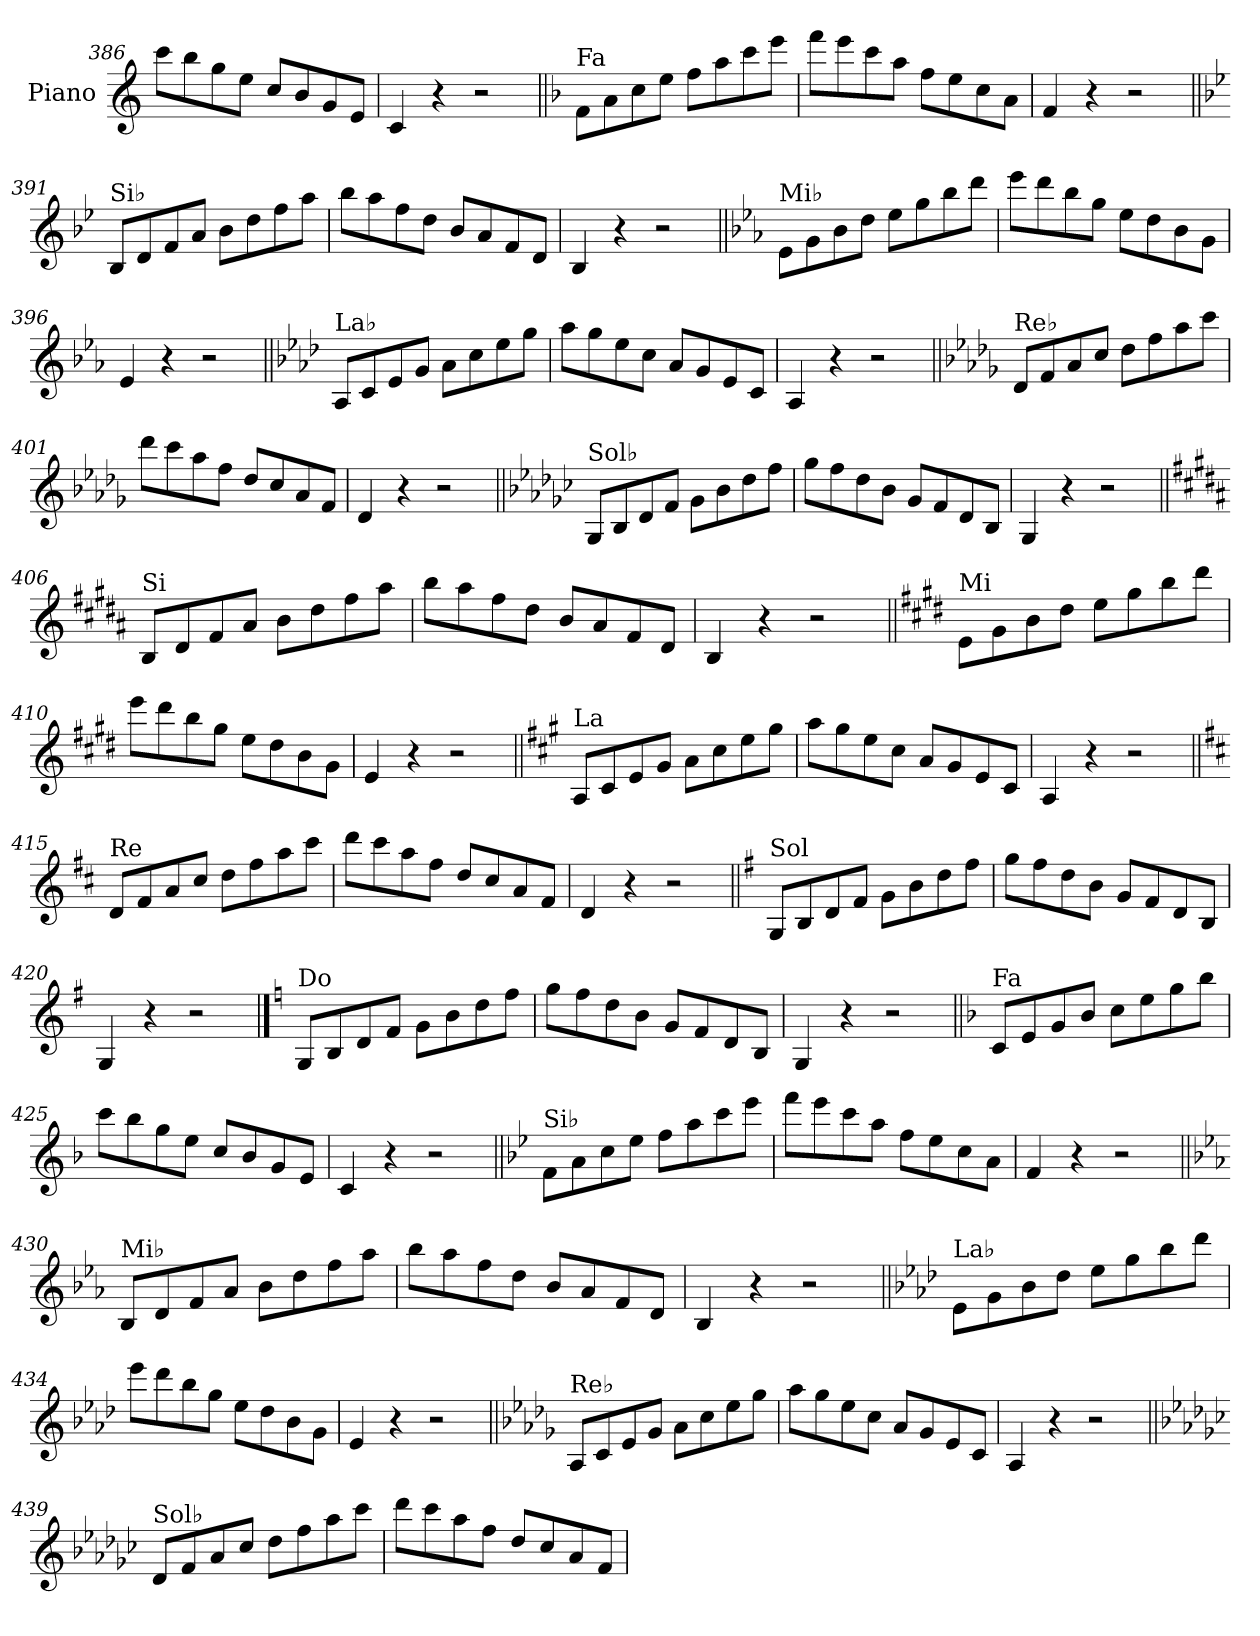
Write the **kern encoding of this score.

**kern
*part1
*staff1
*I"Piano
*I'Pno.
*clefG2
*k[]
=386
8ccc\L
8bb\
8gg\
8ee\J
8cc/L
8b/
8g/
8e/J
=387
4c/
4r
2r
=388||
*k[b-]
!LO:TX:a:t=Fa
8f\L
8a\
8cc\
8ee\J
8ff\L
8aa\
8ccc\
8eee\J
=389
8fff\L
8eee\
8ccc\
8aa\J
8ff\L
8ee\
8cc\
8a\J
=390
4f/
4r
2r
!!LO:LB:g=z
=391||
*k[b-e-]
!LO:TX:a:t=Si♭
8B-/L
8d/
8f/
8a/J
8b-\L
8dd\
8ff\
8aa\J
=392
8bb-\L
8aa\
8ff\
8dd\J
8b-/L
8a/
8f/
8d/J
=393
4B-/
4r
2r
=394||
*k[b-e-a-]
!LO:TX:a:t=Mi♭
8e-\L
8g\
8b-\
8dd\J
8ee-\L
8gg\
8bb-\
8ddd\J
=395
8eee-\L
8ddd\
8bb-\
8gg\J
8ee-\L
8dd\
8b-\
8g\J
=396
4e-/
4r
2r
!!LO:LB:g=z
=397||
*k[b-e-a-d-]
!LO:TX:a:t=La♭
8A-/L
8c/
8e-/
8g/J
8a-\L
8cc\
8ee-\
8gg\J
=398
8aa-\L
8gg\
8ee-\
8cc\J
8a-/L
8g/
8e-/
8c/J
=399
4A-/
4r
2r
=400||
*k[b-e-a-d-g-]
!LO:TX:a:t=Re♭
8d-/L
8f/
8a-/
8cc/J
8dd-\L
8ff\
8aa-\
8ccc\J
=401
8ddd-\L
8ccc\
8aa-\
8ff\J
8dd-/L
8cc/
8a-/
8f/J
=402
4d-/
4r
2r
!!LO:LB:g=z
=403||
*k[b-e-a-d-g-c-]
!LO:TX:a:t=Sol♭
8G-/L
8B-/
8d-/
8f/J
8g-\L
8b-\
8dd-\
8ff\J
=404
8gg-\L
8ff\
8dd-\
8b-\J
8g-/L
8f/
8d-/
8B-/J
=405
4G-/
4r
2r
=406||
*k[f#c#g#d#a#]
!LO:TX:a:t=Si
8B/L
8d#/
8f#/
8a#/J
8b\L
8dd#\
8ff#\
8aa#\J
=407
8bb\L
8aa#\
8ff#\
8dd#\J
8b/L
8a#/
8f#/
8d#/J
=408
4B/
4r
2r
!!LO:LB:g=z
=409||
*k[f#c#g#d#]
!LO:TX:a:t=Mi
8e\L
8g#\
8b\
8dd#\J
8ee\L
8gg#\
8bb\
8ddd#\J
=410
8eee\L
8ddd#\
8bb\
8gg#\J
8ee\L
8dd#\
8b\
8g#\J
=411
4e/
4r
2r
=412||
*k[f#c#g#]
!LO:TX:a:t=La
8A/L
8c#/
8e/
8g#/J
8a\L
8cc#\
8ee\
8gg#\J
=413
8aa\L
8gg#\
8ee\
8cc#\J
8a/L
8g#/
8e/
8c#/J
=414
4A/
4r
2r
!!LO:LB:g=z
=415||
*k[f#c#]
!LO:TX:a:t=Re
8d/L
8f#/
8a/
8cc#/J
8dd\L
8ff#\
8aa\
8ccc#\J
=416
8ddd\L
8ccc#\
8aa\
8ff#\J
8dd/L
8cc#/
8a/
8f#/J
=417
4d/
4r
2r
=418||
*k[f#]
!LO:TX:a:t=Sol
8G/L
8B/
8d/
8f#/J
8g\L
8b\
8dd\
8ff#\J
=419
8gg\L
8ff#\
8dd\
8b\J
8g/L
8f#/
8d/
8B/J
=420
4G/
4r
2r
!!LO:PB:g=z
==421
*k[]
!LO:TX:a:t=Do
8G/L
8B/
8d/
8f/J
8g\L
8b\
8dd\
8ff\J
=422
8gg\L
8ff\
8dd\
8b\J
8g/L
8f/
8d/
8B/J
=423
4G/
4r
2r
=424||
*k[b-]
!LO:TX:a:t=Fa
8c/L
8e/
8g/
8b-/J
8cc\L
8ee\
8gg\
8bb-\J
=425
8ccc\L
8bb-\
8gg\
8ee\J
8cc/L
8b-/
8g/
8e/J
=426
4c/
4r
2r
!!LO:LB:g=z
=427||
*k[b-e-]
!LO:TX:a:t=Si♭
8f\L
8a\
8cc\
8ee-\J
8ff\L
8aa\
8ccc\
8eee-\J
=428
8fff\L
8eee-\
8ccc\
8aa\J
8ff\L
8ee-\
8cc\
8a\J
=429
4f/
4r
2r
=430||
*k[b-e-a-]
!LO:TX:a:t=Mi♭
8B-/L
8d/
8f/
8a-/J
8b-\L
8dd\
8ff\
8aa-\J
=431
8bb-\L
8aa-\
8ff\
8dd\J
8b-/L
8a-/
8f/
8d/J
=432
4B-/
4r
2r
!!LO:LB:g=z
=433||
*k[b-e-a-d-]
!LO:TX:a:t=La♭
8e-\L
8g\
8b-\
8dd-\J
8ee-\L
8gg\
8bb-\
8ddd-\J
=434
8eee-\L
8ddd-\
8bb-\
8gg\J
8ee-\L
8dd-\
8b-\
8g\J
=435
4e-/
4r
2r
=436||
*k[b-e-a-d-g-]
!LO:TX:a:t=Re♭
8A-/L
8c/
8e-/
8g-/J
8a-\L
8cc\
8ee-\
8gg-\J
=437
8aa-\L
8gg-\
8ee-\
8cc\J
8a-/L
8g-/
8e-/
8c/J
=438
4A-/
4r
2r
!!LO:LB:g=z
=439||
*k[b-e-a-d-g-c-]
!LO:TX:a:t=Sol♭
8d-/L
8f/
8a-/
8cc-/J
8dd-\L
8ff\
8aa-\
8ccc-\J
=440
8ddd-\L
8ccc-\
8aa-\
8ff\J
8dd-/L
8cc-/
8a-/
8f/J
=
*-
